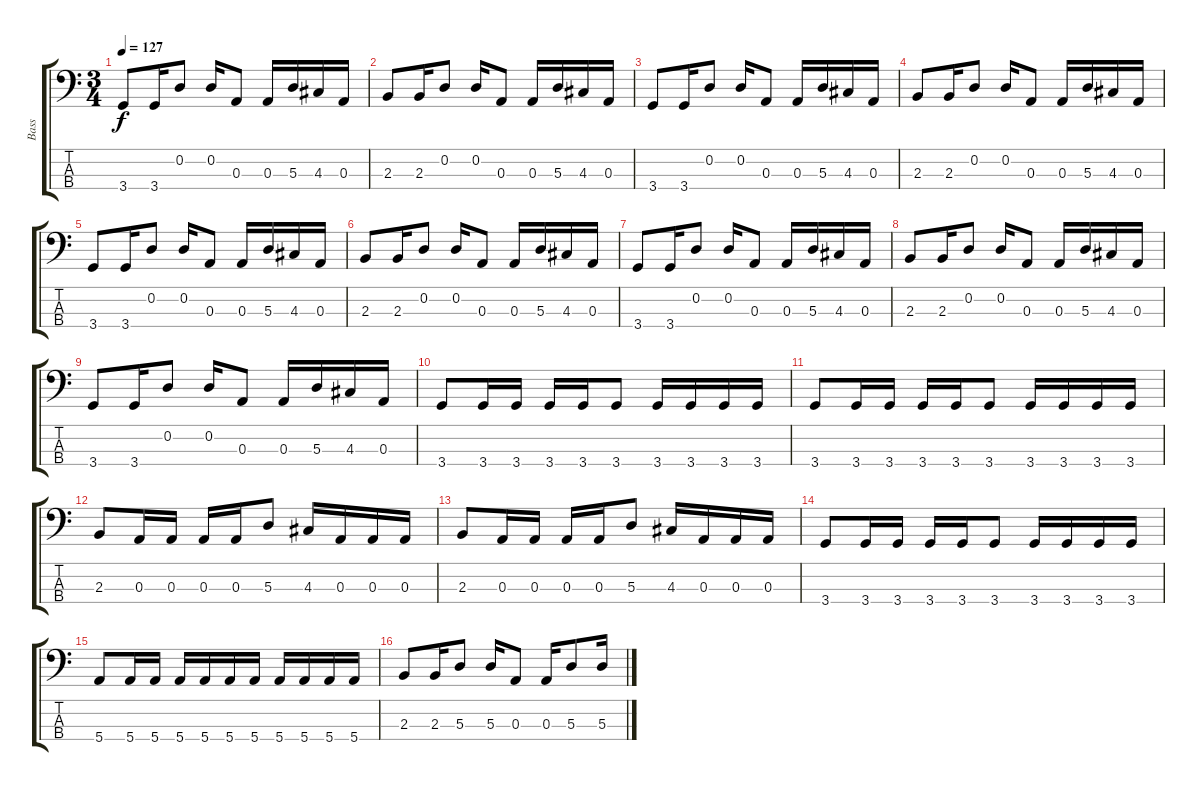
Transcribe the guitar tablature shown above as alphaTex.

\track ("Bass" "Bass") {instrument electricbasspick}
\staff {score tabs}
\tuning (G2 D2 A1 E1) {hide}
\ts (3 4)
\tempo 127
\clef f4
\ks c
3.4.8{dy f} 3.4.16 0.2.8 0.2.16 0.3.8 0.3.16 5.3.16 4.3.16 0.3.16 |
2.3.8 2.3.16 0.2.8 0.2.16 0.3.8 0.3.16 5.3.16 4.3.16 0.3.16 |
3.4.8 3.4.16 0.2.8 0.2.16 0.3.8 0.3.16 5.3.16 4.3.16 0.3.16 |
2.3.8 2.3.16 0.2.8 0.2.16 0.3.8 0.3.16 5.3.16 4.3.16 0.3.16 |
3.4.8 3.4.16 0.2.8 0.2.16 0.3.8 0.3.16 5.3.16 4.3.16 0.3.16 |
2.3.8 2.3.16 0.2.8 0.2.16 0.3.8 0.3.16 5.3.16 4.3.16 0.3.16 |
3.4.8 3.4.16 0.2.8 0.2.16 0.3.8 0.3.16 5.3.16 4.3.16 0.3.16 |
2.3.8 2.3.16 0.2.8 0.2.16 0.3.8 0.3.16 5.3.16 4.3.16 0.3.16 |
3.4.8 3.4.16 0.2.8 0.2.16 0.3.8 0.3.16 5.3.16 4.3.16 0.3.16 |
3.4.8 3.4.16 3.4.16 3.4.16 3.4.16 3.4.8 3.4.16 3.4.16 3.4.16 3.4.16 |
3.4.8 3.4.16 3.4.16 3.4.16 3.4.16 3.4.8 3.4.16 3.4.16 3.4.16 3.4.16 |
2.3.8 0.3.16 0.3.16 0.3.16 0.3.16 5.3.8 4.3.16 0.3.16 0.3.16 0.3.16 |
2.3.8 0.3.16 0.3.16 0.3.16 0.3.16 5.3.8 4.3.16 0.3.16 0.3.16 0.3.16 |
3.4.8 3.4.16 3.4.16 3.4.16 3.4.16 3.4.8 3.4.16 3.4.16 3.4.16 3.4.16 |
5.4.8 5.4.16 5.4.16 5.4.16 5.4.16 5.4.16 5.4.16 5.4.16 5.4.16 5.4.16 5.4.16 |
2.3.8 2.3.16 5.3.8 5.3.16 0.3.8 0.3.16 5.3.8 5.3.16
